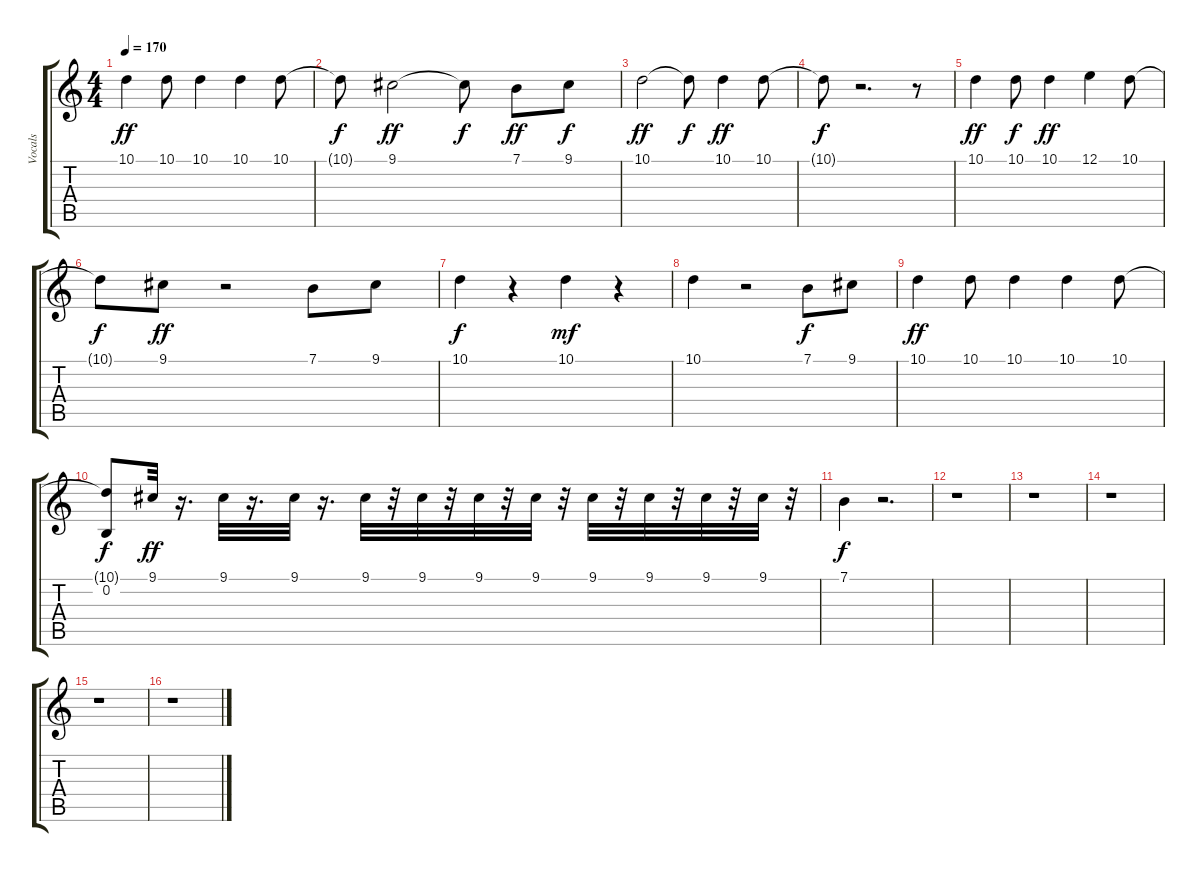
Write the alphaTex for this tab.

\track ("Vocals" "Vocals") {instrument violin}
\staff {score tabs}
\tuning (E4 B3 G3 D3 A2 E2) {hide}
\ts (4 4)
\tempo 170
\clef g2
\ks c
10.1.4{dy ff} 10.1.8 10.1.4 10.1.4 10.1.8 |
10.1{t}.8{dy f} 9.1.2{dy ff} 9.1{t}.8{dy f} 7.1.8{dy ff} 9.1.8{dy f} |
10.1.2{dy ff} 10.1{t}.8{dy f} 10.1.4{dy ff} 10.1.8 |
10.1{t}.8{dy f} r.2{d} r.8 |
10.1.4{dy ff} 10.1.8{dy f} 10.1.4{dy ff} 12.1.4 10.1.8 |
10.1{t}.8{dy f} 9.1.8{dy ff} r.2 7.1.8 9.1.8 |
10.1.4{dy f} r.4 10.1.4{dy mf} r.4 |
10.1.4 r.2 7.1.8{dy f} 9.1.8 |
10.1.4{dy ff} 10.1.8 10.1.4 10.1.4 10.1.8 |
(10.1{t} 0.2).8{dy f} 9.1.32{dy ff} r.16{d} 9.1.32 r.16{d} 9.1.32 r.16{d} 9.1.32 r.32 9.1.32 r.32 9.1.32 r.32 9.1.32 r.32 9.1.32 r.32 9.1.32 r.32 9.1.32 r.32 9.1.32 r.32 |
7.1.4{dy f} r.2{d} |
r.1 |
r.1 |
r.1 |
r.1 |
r.1
